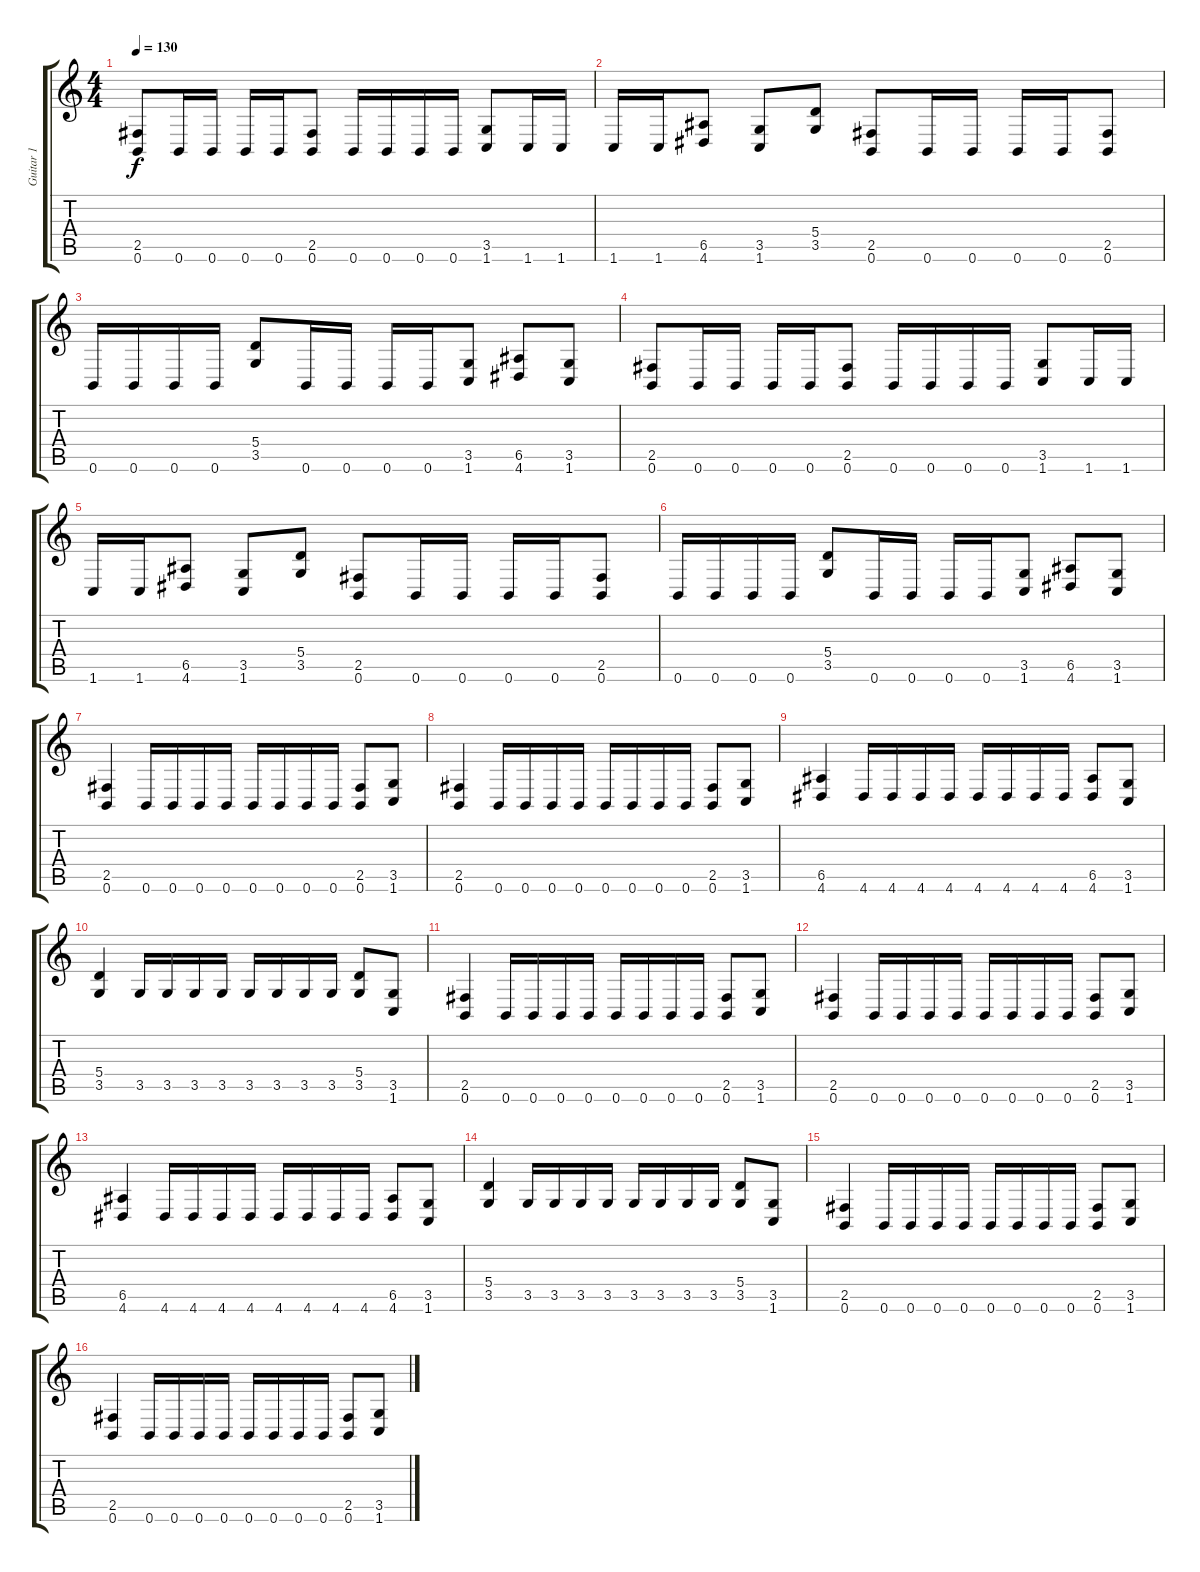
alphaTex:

\track ("Guitar 1" "Guitar 1") {instrument distortionguitar}
\staff {score tabs}
\tuning (B3 Gb3 D3 A2 E2 B1) {hide}
\ts (4 4)
\tempo 130
\clef g2
\ks c
(2.5 0.6).8{dy f} 0.6.16 0.6.16 0.6.16 0.6.16 (2.5 0.6).8 0.6.16 0.6.16 0.6.16 0.6.16 (3.5 1.6).8 1.6.16 1.6.16 |
1.6.16 1.6.16 (6.5 4.6).8 (3.5 1.6).8 (5.4 3.5).8 (2.5 0.6).8 0.6.16 0.6.16 0.6.16 0.6.16 (2.5 0.6).8 |
0.6.16 0.6.16 0.6.16 0.6.16 (5.4 3.5).8 0.6.16 0.6.16 0.6.16 0.6.16 (3.5 1.6).8 (6.5 4.6).8 (3.5 1.6).8 |
(2.5 0.6).8 0.6.16 0.6.16 0.6.16 0.6.16 (2.5 0.6).8 0.6.16 0.6.16 0.6.16 0.6.16 (3.5 1.6).8 1.6.16 1.6.16 |
1.6.16 1.6.16 (6.5 4.6).8 (3.5 1.6).8 (5.4 3.5).8 (2.5 0.6).8 0.6.16 0.6.16 0.6.16 0.6.16 (2.5 0.6).8 |
0.6.16 0.6.16 0.6.16 0.6.16 (5.4 3.5).8 0.6.16 0.6.16 0.6.16 0.6.16 (3.5 1.6).8 (6.5 4.6).8 (3.5 1.6).8 |
(2.5 0.6).4 0.6.16 0.6.16 0.6.16 0.6.16 0.6.16 0.6.16 0.6.16 0.6.16 (2.5 0.6).8 (3.5 1.6).8 |
(2.5 0.6).4 0.6.16 0.6.16 0.6.16 0.6.16 0.6.16 0.6.16 0.6.16 0.6.16 (2.5 0.6).8 (3.5 1.6).8 |
(6.5 4.6).4 4.6.16 4.6.16 4.6.16 4.6.16 4.6.16 4.6.16 4.6.16 4.6.16 (6.5 4.6).8 (3.5 1.6).8 |
(5.4 3.5).4 3.5.16 3.5.16 3.5.16 3.5.16 3.5.16 3.5.16 3.5.16 3.5.16 (5.4 3.5).8 (3.5 1.6).8 |
(2.5 0.6).4 0.6.16 0.6.16 0.6.16 0.6.16 0.6.16 0.6.16 0.6.16 0.6.16 (2.5 0.6).8 (3.5 1.6).8 |
(2.5 0.6).4 0.6.16 0.6.16 0.6.16 0.6.16 0.6.16 0.6.16 0.6.16 0.6.16 (2.5 0.6).8 (3.5 1.6).8 |
(6.5 4.6).4 4.6.16 4.6.16 4.6.16 4.6.16 4.6.16 4.6.16 4.6.16 4.6.16 (6.5 4.6).8 (3.5 1.6).8 |
(5.4 3.5).4 3.5.16 3.5.16 3.5.16 3.5.16 3.5.16 3.5.16 3.5.16 3.5.16 (5.4 3.5).8 (3.5 1.6).8 |
(2.5 0.6).4 0.6.16 0.6.16 0.6.16 0.6.16 0.6.16 0.6.16 0.6.16 0.6.16 (2.5 0.6).8 (3.5 1.6).8 |
(2.5 0.6).4 0.6.16 0.6.16 0.6.16 0.6.16 0.6.16 0.6.16 0.6.16 0.6.16 (2.5 0.6).8 (3.5 1.6).8
